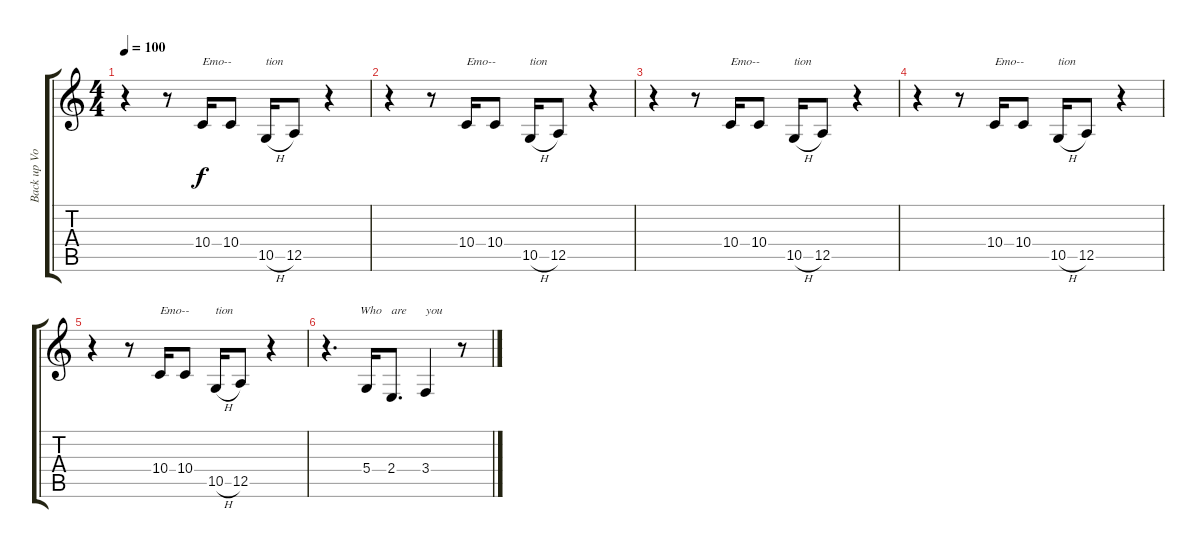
\track ("Back up Vocal" "Back up Vo") {instrument flute}
\staff {score tabs}
\tuning (E4 B3 G3 D3 A2 D2) {hide}
\ts (4 4)
\tempo 100
\clef g2
\ks c
r.4{dy f} r.8 10.4.16{txt "Emo--"} 10.4.8 10.5{h}.16{txt "tion"} 12.5.8 r.4 |
r.4 r.8 10.4.16{txt "Emo--"} 10.4.8 10.5{h}.16{txt "tion"} 12.5.8 r.4 |
r.4 r.8 10.4.16{txt "Emo--"} 10.4.8 10.5{h}.16{txt "tion"} 12.5.8 r.4 |
r.4 r.8 10.4.16{txt "Emo--"} 10.4.8 10.5{h}.16{txt "tion"} 12.5.8 r.4 |
r.4 r.8 10.4.16{txt "Emo--"} 10.4.8 10.5{h}.16{txt "tion"} 12.5.8 r.4 |
r.4{d txt "           Who"} 5.4.16 2.4.8{d txt "are"} 3.4.4{txt "you"} r.8
